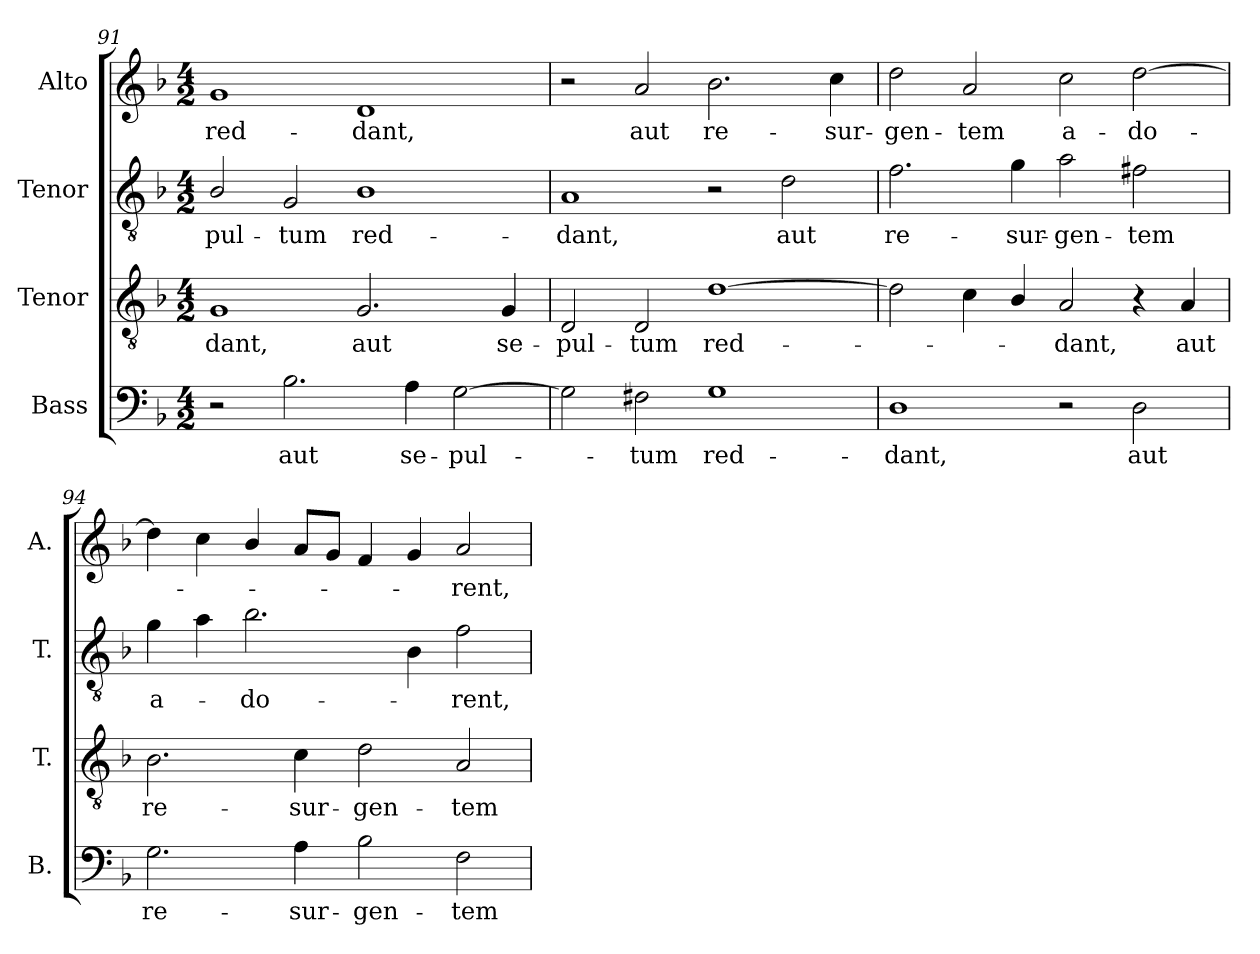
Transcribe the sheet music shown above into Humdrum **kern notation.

**kern	**text	**kern	**text	**kern	**text	**kern	**text
*part4	*part4	*part3	*part3	*part2	*part2	*part1	*part1
*staff4	*staff4	*staff3	*staff3	*staff2	*staff2	*staff1	*staff1
*I"Bass	*	*I"Tenor	*	*I"Tenor	*	*I"Alto	*
*I'B.	*	*I'T.	*	*I'T.	*	*I'A.	*
*clefF4	*	*clefGv2	*	*clefGv2	*	*clefG2	*
*	*	*ITrd7c12	*	*ITrd7c12	*	*	*
*k[b-]	*	*k[b-]	*	*k[b-]	*	*k[b-]	*
*F:	*	*F:	*	*F:	*	*F:	*
*M4/2	*	*M4/2	*	*M4/2	*	*M4/2	*
=91	=91	=91	=91	=91	=91	=91	=91
!	!	!	!LO:LY:b:color=#000000	!	!	!	!
!	!	!	!	!	!LO:LY:b:color=#000000	!	!
!	!	!	!	!	!	!	!LO:LY:b:color=#000000
2r	.	1GGi	-dant,	2BB-i/	-pul-	1gi	red-
!	!LO:LY:b:color=#000000	!	!	!	!	!	!
!	!	!	!	!	!LO:LY:b:color=#000000	!	!
2.B-i\	aut	.	.	2GGi/	-tum	.	.
!	!	!	!LO:LY:b:color=#000000	!	!	!	!
!	!	!	!	!	!LO:LY:b:color=#000000	!	!
!	!	!	!	!	!	!	!LO:LY:b:color=#000000
.	.	2.GGi/	aut	1BB-i	red-	1di	-dant,
!	!LO:LY:b:color=#000000	!	!	!	!	!	!
4Ai\	se-	.	.	.	.	.	.
!	!LO:LY:b:color=#000000	!	!	!	!	!	!
[2Gi\	-pul-	.	.	.	.	.	.
!	!	!	!LO:LY:b:color=#000000	!	!	!	!
.	.	4GGi/	se-	.	.	.	.
=92	=92	=92	=92	=92	=92	=92	=92
!	!	!	!LO:LY:b:color=#000000	!	!	!	!
!	!	!	!	!	!LO:LY:b:color=#000000	!	!
2Gi\]	.	2DDi/	-pul-	1AAi	-dant,	2r	.
!	!LO:LY:b:color=#000000	!	!	!	!	!	!
!	!	!	!LO:LY:b:color=#000000	!	!	!	!
!	!	!	!	!	!	!	!LO:LY:b:color=#000000
2F#Xi\	-tum	2DDi/	-tum	.	.	2ai/	aut
!	!LO:LY:b:color=#000000	!	!	!	!	!	!
!	!	!	!LO:LY:b:color=#000000	!	!	!	!
!	!	!	!	!	!	!	!LO:LY:b:color=#000000
1Gi	red-	[1Di	red-	2r	.	2.b-i\	re-
!	!	!	!	!	!LO:LY:b:color=#000000	!	!
.	.	.	.	2Di\	aut	.	.
!	!	!	!	!	!	!	!LO:LY:b:color=#000000
.	.	.	.	.	.	4cci\	-sur-
=93	=93	=93	=93	=93	=93	=93	=93
!	!LO:LY:b:color=#000000	!	!	!	!	!	!
!	!	!	!	!	!LO:LY:b:color=#000000	!	!
!	!	!	!	!	!	!	!LO:LY:b:color=#000000
1Di	-dant,	2Di\]	.	2.Fi\	re-	2ddi\	-gen-
!	!	!	!	!	!	!	!LO:LY:b:color=#000000
.	.	4Ci\	.	.	.	2ai/	-tem
!	!	!	!	!	!LO:LY:b:color=#000000	!	!
.	.	4BB-i/	.	4Gi\	-sur-	.	.
!	!	!	!LO:LY:b:color=#000000	!	!	!	!
!	!	!	!	!	!LO:LY:b:color=#000000	!	!
!	!	!	!	!	!	!	!LO:LY:b:color=#000000
2r	.	2AAi/	-dant,	2Ai\	-gen-	2cci\	a-
!	!LO:LY:b:color=#000000	!	!	!	!	!	!
!	!	!	!	!	!LO:LY:b:color=#000000	!	!
!	!	!	!	!	!	!	!LO:LY:b:color=#000000
2Di\	aut	4r	.	2F#Xi\	-tem	[2ddi\	-do-
!	!	!	!LO:LY:b:color=#000000	!	!	!	!
.	.	4AAi/	aut	.	.	.	.
!!LO:LB:g=z
=94	=94	=94	=94	=94	=94	=94	=94
!	!LO:LY:b:color=#000000	!	!	!	!	!	!
!	!	!	!LO:LY:b:color=#000000	!	!	!	!
!	!	!	!	!	!LO:LY:b:color=#000000	!	!
2.Gi\	re-	2.BB-i\	re-	4Gi\	a-	4ddi\]	.
.	.	.	.	4Ai\	.	4cci\	.
!	!	!	!	!	!LO:LY:b:color=#000000	!	!
.	.	.	.	2.B-i\	-do-	4b-i/	.
!	!LO:LY:b:color=#000000	!	!	!	!	!	!
!	!	!	!LO:LY:b:color=#000000	!	!	!	!
4Ai\	-sur-	4Ci\	-sur-	.	.	8ai/L	.
.	.	.	.	.	.	8gi/J	.
!	!LO:LY:b:color=#000000	!	!	!	!	!	!
!	!	!	!LO:LY:b:color=#000000	!	!	!	!
2B-i\	-gen-	2Di\	-gen-	.	.	4fi/	.
.	.	.	.	4BB-i\	.	4gi/	.
!	!LO:LY:b:color=#000000	!	!	!	!	!	!
!	!	!	!LO:LY:b:color=#000000	!	!	!	!
!	!	!	!	!	!LO:LY:b:color=#000000	!	!
!	!	!	!	!	!	!	!LO:LY:b:color=#000000
2Fi\	-tem	2AAi/	-tem	2Fi\	-rent,	2ai/	-rent,
=	=	=	=	=	=	=	=
*-	*-	*-	*-	*-	*-	*-	*-
